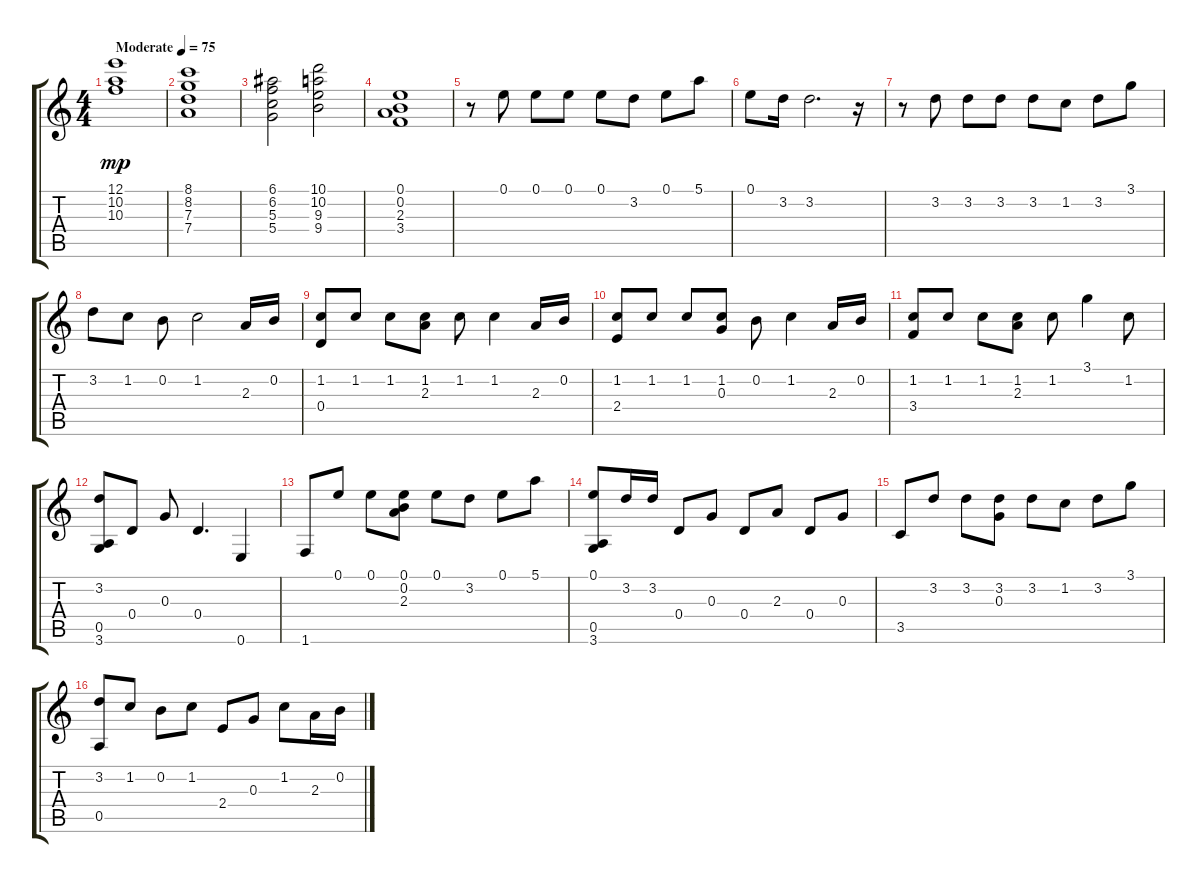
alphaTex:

\track "" {instrument acousticguitarnylon}
\staff {score tabs}
\tuning (E4 B3 G3 D3 A2 E2) {hide}
\ts (4 4)
\tempo (75 "Moderate")
\clef g2
\ks c
(12.1 10.2 10.3).1{dy mp instrument acousticguitarnylon} |
(8.1 8.2 7.3 7.4).1 |
(6.1 6.2 5.3 5.4).2 (10.1 10.2 9.3 9.4).2 |
(0.1 0.2 2.3 3.4).1 |
r.8 0.1.8 0.1.8 0.1.8 0.1.8 3.2.8 0.1.8 5.1.8 |
0.1.8 3.2.16 3.2.2{d} r.16 |
r.8 3.2.8 3.2.8 3.2.8 3.2.8 1.2.8 3.2.8 3.1.8 |
3.2.8 1.2.8 0.2.8 1.2.2 2.3.16 0.2.16 |
(1.2 0.4).8 1.2.8 1.2.8 (1.2 2.3).8 1.2.8 1.2.4 2.3.16 0.2.16 |
(1.2 2.4).8 1.2.8 1.2.8 (1.2 0.3).8 0.2.8 1.2.4 2.3.16 0.2.16 |
(1.2 3.4).8 1.2.8 1.2.8 (1.2 2.3).8 1.2.8 3.1.4 1.2.8 |
(3.2 0.5 3.6).8 0.4.8 0.3.8 0.4.4{d} 0.6.4 |
1.6.8 0.1.8 0.1.8 (0.1 0.2 2.3).8 0.1.8 3.2.8 0.1.8 5.1.8 |
(0.1 0.5 3.6).8 3.2.16 3.2.16 0.4.8 0.3.8 0.4.8 2.3.8 0.4.8 0.3.8 |
3.5.8 3.2.8 3.2.8 (3.2 0.3).8 3.2.8 1.2.8 3.2.8 3.1.8 |
(3.2 0.5).8 1.2.8 0.2.8 1.2.8 2.4.8 0.3.8 1.2.8 2.3.16 0.2.16
